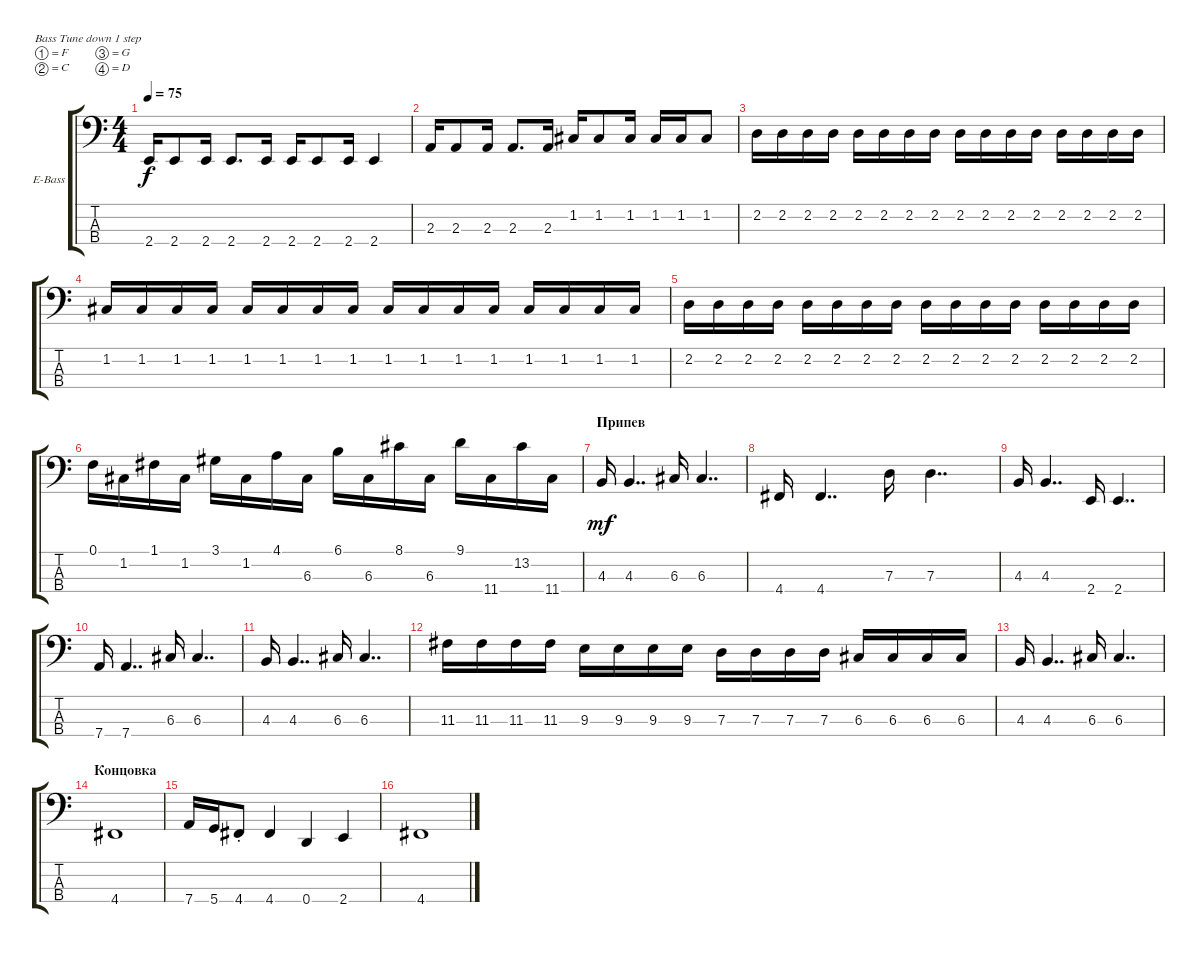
\defaultSystemsLayout 4
\bracketExtendMode groupsimilarinstruments
\firstSystemTrackNameOrientation horizontal
\otherSystemsTrackNameOrientation horizontal
\track ("Бас" "E-Bass") {instrument electricbassfinger}
\staff {score tabs}
\tuning (F2 C2 G1 D1)
\ts (4 4)
\tempo 75
\clef f4
\scale
0.333333
\ks c
2.4.16{dy f} 2.4.8 2.4.16 2.4.8{d} 2.4.16 2.4.16 2.4.8 2.4.16 2.4.4 |
\scale
0.333333 2.3.16 2.3.8 2.3.16 2.3.8{d} 2.3.16 1.2.16 1.2.8 1.2.16 1.2.16 1.2.16 1.2.8 |
\scale
0.333333 2.2.16 2.2.16 2.2.16 2.2.16 2.2.16 2.2.16 2.2.16 2.2.16 2.2.16 2.2.16 2.2.16 2.2.16 2.2.16 2.2.16 2.2.16 2.2.16 |
\scale
0.333333 1.2.16 1.2.16 1.2.16 1.2.16 1.2.16 1.2.16 1.2.16 1.2.16 1.2.16 1.2.16 1.2.16 1.2.16 1.2.16 1.2.16 1.2.16 1.2.16 |
\scale
0.333333 2.2.16 2.2.16 2.2.16 2.2.16 2.2.16 2.2.16 2.2.16 2.2.16 2.2.16 2.2.16 2.2.16 2.2.16 2.2.16 2.2.16 2.2.16 2.2.16 |
\scale
0.333333 0.1.16 1.2.16 1.1.16 1.2.16 3.1.16 1.2.16 4.1.16 6.3.16 6.1.16 6.3.16 8.1.16 6.3.16 9.1.16 11.4.16 13.2.16 11.4.16 |
\section ("" "Припев")
\scale
0.333333 4.3.16{dy mf} 4.3.4{dd} 6.3.16 6.3.4{dd} |
\scale
0.333333 4.4.16 4.4.4{dd} 7.3.16 7.3.4{dd} |
\scale
0.333333 4.3.16 4.3.4{dd} 2.4.16 2.4.4{dd} |
\scale
0.333333 7.4.16 7.4.4{dd} 6.3.16 6.3.4{dd} |
\scale
0.333333 4.3.16 4.3.4{dd} 6.3.16 6.3.4{dd} |
\scale
0.333333 11.3.16 11.3.16 11.3.16 11.3.16 9.3.16 9.3.16 9.3.16 9.3.16 7.3.16 7.3.16 7.3.16 7.3.16 6.3.16 6.3.16 6.3.16 6.3.16 |
\scale
0.333333 4.3.16 4.3.4{dd} 6.3.16 6.3.4{dd} |
\section ("" "Концовка")
\scale
0.333333 4.4.1 |
\scale
0.333333 7.4.16 5.4.16 4.4{st}.8 4.4.4 0.4.4 2.4.4 |
\scale
0.333333 4.4.1
